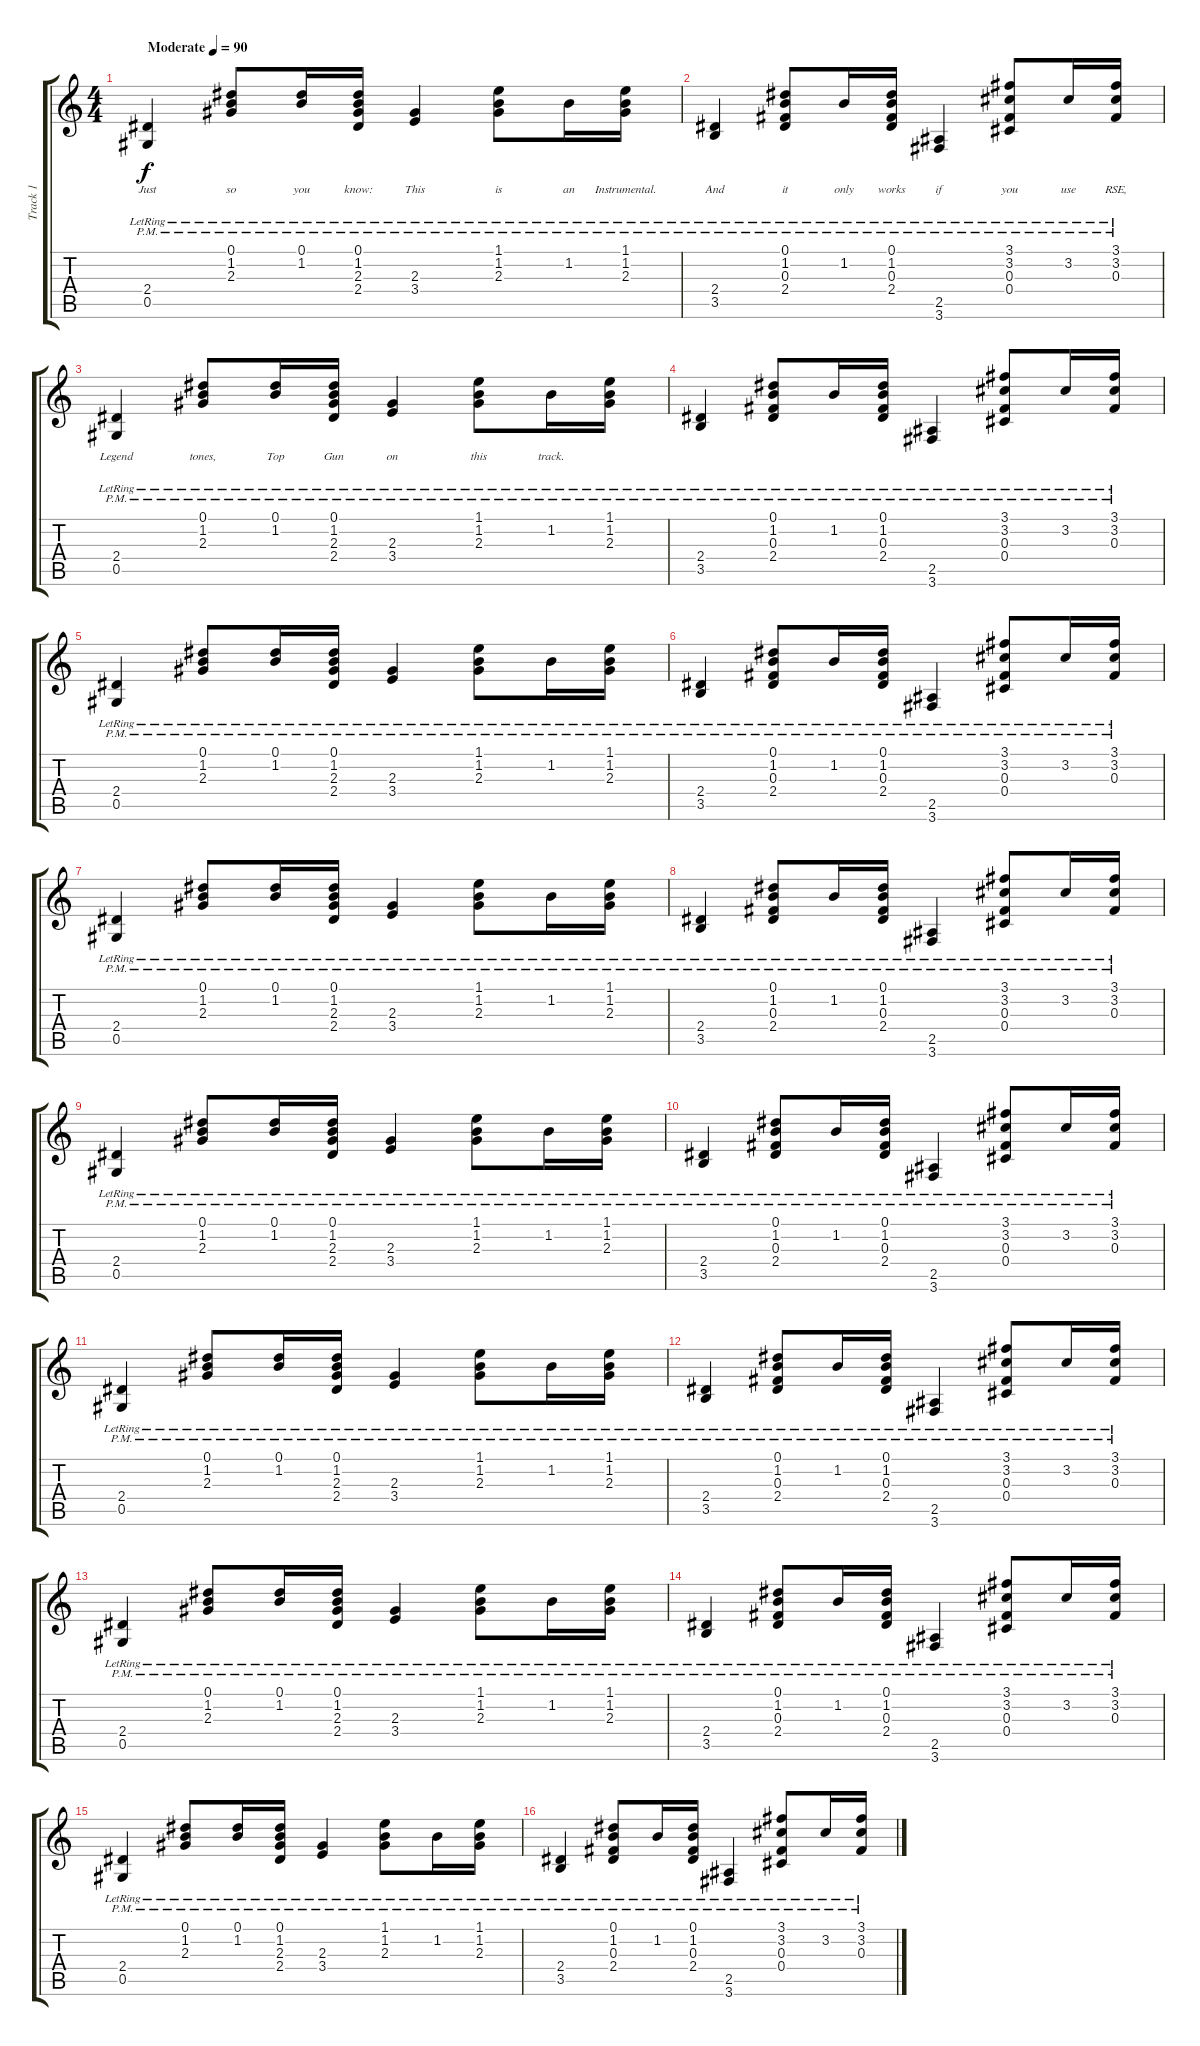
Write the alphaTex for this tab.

\track ("Track 1" "Track 1") {instrument overdrivenguitar}
\staff {score tabs}
\tuning (Eb4 Bb3 Gb3 Db3 Ab2 Eb2) {hide}
\ts (4 4)
\tempo (90 "Moderate")
\clef g2
\ks c
(2.4{pm lr} 0.5{pm lr}).4{lyrics (0 "Just") lyrics (1 "") lyrics (2 "") lyrics (3 "") lyrics (4 "") dy f instrument overdrivenguitar} (0.1{pm lr} 1.2{pm lr} 2.3{pm lr}).8{lyrics (0 "so") lyrics (1 "") lyrics (2 "") lyrics (3 "") lyrics (4 "")} (0.1{pm lr} 1.2{pm lr}).16{lyrics (0 "you") lyrics (1 "") lyrics (2 "") lyrics (3 "") lyrics (4 "")} (0.1{pm lr} 1.2{pm lr} 2.3{pm lr} 2.4{pm lr}).16{lyrics (0 "know:") lyrics (1 "") lyrics (2 "") lyrics (3 "") lyrics (4 "")} (2.3{pm lr} 3.4{pm lr}).4{lyrics (0 "This") lyrics (1 "") lyrics (2 "") lyrics (3 "") lyrics (4 "")} (1.1{pm lr} 1.2{pm lr} 2.3{pm lr}).8{lyrics (0 "is") lyrics (1 "") lyrics (2 "") lyrics (3 "") lyrics (4 "")} 1.2{pm lr}.16{lyrics (0 "an") lyrics (1 "") lyrics (2 "") lyrics (3 "") lyrics (4 "")} (1.1{pm lr} 1.2{pm lr} 2.3{pm lr}).16{lyrics (0 "Instrumental.") lyrics (1 "") lyrics (2 "") lyrics (3 "") lyrics (4 "")} |
(2.4{pm lr} 3.5{pm lr}).4{lyrics (0 "And") lyrics (1 "") lyrics (2 "") lyrics (3 "") lyrics (4 "")} (0.1{pm lr} 1.2{pm lr} 0.3{pm lr} 2.4{pm lr}).8{lyrics (0 "it") lyrics (1 "") lyrics (2 "") lyrics (3 "") lyrics (4 "")} 1.2{pm lr}.16{lyrics (0 "only") lyrics (1 "") lyrics (2 "") lyrics (3 "") lyrics (4 "")} (0.1{pm lr} 1.2{pm lr} 0.3{pm lr} 2.4{pm lr}).16{lyrics (0 "works") lyrics (1 "") lyrics (2 "") lyrics (3 "") lyrics (4 "")} (2.5{pm lr} 3.6{pm lr}).4{lyrics (0 "if") lyrics (1 "") lyrics (2 "") lyrics (3 "") lyrics (4 "")} (3.1{pm lr} 3.2{pm lr} 0.3{pm lr} 0.4{pm lr}).8{lyrics (0 "you") lyrics (1 "") lyrics (2 "") lyrics (3 "") lyrics (4 "")} 3.2{pm lr}.16{lyrics (0 "use") lyrics (1 "") lyrics (2 "") lyrics (3 "") lyrics (4 "")} (3.1{pm lr} 3.2{pm lr} 0.3{pm lr}).16{lyrics (0 "RSE,") lyrics (1 "") lyrics (2 "") lyrics (3 "") lyrics (4 "")} |
(2.4{pm lr} 0.5{pm lr}).4{lyrics (0 "Legend") lyrics (1 "") lyrics (2 "") lyrics (3 "") lyrics (4 "")} (0.1{pm lr} 1.2{pm lr} 2.3{pm lr}).8{lyrics (0 "tones,") lyrics (1 "") lyrics (2 "") lyrics (3 "") lyrics (4 "")} (0.1{pm lr} 1.2{pm lr}).16{lyrics (0 "Top") lyrics (1 "") lyrics (2 "") lyrics (3 "") lyrics (4 "")} (0.1{pm lr} 1.2{pm lr} 2.3{pm lr} 2.4{pm lr}).16{lyrics (0 "Gun") lyrics (1 "") lyrics (2 "") lyrics (3 "") lyrics (4 "")} (2.3{pm lr} 3.4{pm lr}).4{lyrics (0 "on") lyrics (1 "") lyrics (2 "") lyrics (3 "") lyrics (4 "")} (1.1{pm lr} 1.2{pm lr} 2.3{pm lr}).8{lyrics (0 "this") lyrics (1 "") lyrics (2 "") lyrics (3 "") lyrics (4 "")} 1.2{pm lr}.16{lyrics (0 "track.") lyrics (1 "") lyrics (2 "") lyrics (3 "") lyrics (4 "")} (1.1{pm lr} 1.2{pm lr} 2.3{pm lr}).16 |
(2.4{pm lr} 3.5{pm lr}).4 (0.1{pm lr} 1.2{pm lr} 0.3{pm lr} 2.4{pm lr}).8 1.2{pm lr}.16 (0.1{pm lr} 1.2{pm lr} 0.3{pm lr} 2.4{pm lr}).16 (2.5{pm lr} 3.6{pm lr}).4 (3.1{pm lr} 3.2{pm lr} 0.3{pm lr} 0.4{pm lr}).8 3.2{pm lr}.16 (3.1{pm lr} 3.2{pm lr} 0.3{pm lr}).16 |
(2.4{pm lr} 0.5{pm lr}).4 (0.1{pm lr} 1.2{pm lr} 2.3{pm lr}).8 (0.1{pm lr} 1.2{pm lr}).16 (0.1{pm lr} 1.2{pm lr} 2.3{pm lr} 2.4{pm lr}).16 (2.3{pm lr} 3.4{pm lr}).4 (1.1{pm lr} 1.2{pm lr} 2.3{pm lr}).8 1.2{pm lr}.16 (1.1{pm lr} 1.2{pm lr} 2.3{pm lr}).16 |
(2.4{pm lr} 3.5{pm lr}).4 (0.1{pm lr} 1.2{pm lr} 0.3{pm lr} 2.4{pm lr}).8 1.2{pm lr}.16 (0.1{pm lr} 1.2{pm lr} 0.3{pm lr} 2.4{pm lr}).16 (2.5{pm lr} 3.6{pm lr}).4 (3.1{pm lr} 3.2{pm lr} 0.3{pm lr} 0.4{pm lr}).8 3.2{pm lr}.16 (3.1{pm lr} 3.2{pm lr} 0.3{pm lr}).16 |
(2.4{pm lr} 0.5{pm lr}).4 (0.1{pm lr} 1.2{pm lr} 2.3{pm lr}).8 (0.1{pm lr} 1.2{pm lr}).16 (0.1{pm lr} 1.2{pm lr} 2.3{pm lr} 2.4{pm lr}).16 (2.3{pm lr} 3.4{pm lr}).4 (1.1{pm lr} 1.2{pm lr} 2.3{pm lr}).8 1.2{pm lr}.16 (1.1{pm lr} 1.2{pm lr} 2.3{pm lr}).16 |
(2.4{pm lr} 3.5{pm lr}).4 (0.1{pm lr} 1.2{pm lr} 0.3{pm lr} 2.4{pm lr}).8 1.2{pm lr}.16 (0.1{pm lr} 1.2{pm lr} 0.3{pm lr} 2.4{pm lr}).16 (2.5{pm lr} 3.6{pm lr}).4 (3.1{pm lr} 3.2{pm lr} 0.3{pm lr} 0.4{pm lr}).8 3.2{pm lr}.16 (3.1{pm lr} 3.2{pm lr} 0.3{pm lr}).16 |
(2.4{pm lr} 0.5{pm lr}).4 (0.1{pm lr} 1.2{pm lr} 2.3{pm lr}).8 (0.1{pm lr} 1.2{pm lr}).16 (0.1{pm lr} 1.2{pm lr} 2.3{pm lr} 2.4{pm lr}).16 (2.3{pm lr} 3.4{pm lr}).4 (1.1{pm lr} 1.2{pm lr} 2.3{pm lr}).8 1.2{pm lr}.16 (1.1{pm lr} 1.2{pm lr} 2.3{pm lr}).16 |
(2.4{pm lr} 3.5{pm lr}).4 (0.1{pm lr} 1.2{pm lr} 0.3{pm lr} 2.4{pm lr}).8 1.2{pm lr}.16 (0.1{pm lr} 1.2{pm lr} 0.3{pm lr} 2.4{pm lr}).16 (2.5{pm lr} 3.6{pm lr}).4 (3.1{pm lr} 3.2{pm lr} 0.3{pm lr} 0.4{pm lr}).8 3.2{pm lr}.16 (3.1{pm lr} 3.2{pm lr} 0.3{pm lr}).16 |
(2.4{pm lr} 0.5{pm lr}).4 (0.1{pm lr} 1.2{pm lr} 2.3{pm lr}).8 (0.1{pm lr} 1.2{pm lr}).16 (0.1{pm lr} 1.2{pm lr} 2.3{pm lr} 2.4{pm lr}).16 (2.3{pm lr} 3.4{pm lr}).4 (1.1{pm lr} 1.2{pm lr} 2.3{pm lr}).8 1.2{pm lr}.16 (1.1{pm lr} 1.2{pm lr} 2.3{pm lr}).16 |
(2.4{pm lr} 3.5{pm lr}).4 (0.1{pm lr} 1.2{pm lr} 0.3{pm lr} 2.4{pm lr}).8 1.2{pm lr}.16 (0.1{pm lr} 1.2{pm lr} 0.3{pm lr} 2.4{pm lr}).16 (2.5{pm lr} 3.6{pm lr}).4 (3.1{pm lr} 3.2{pm lr} 0.3{pm lr} 0.4{pm lr}).8 3.2{pm lr}.16 (3.1{pm lr} 3.2{pm lr} 0.3{pm lr}).16 |
(2.4{pm lr} 0.5{pm lr}).4 (0.1{pm lr} 1.2{pm lr} 2.3{pm lr}).8 (0.1{pm lr} 1.2{pm lr}).16 (0.1{pm lr} 1.2{pm lr} 2.3{pm lr} 2.4{pm lr}).16 (2.3{pm lr} 3.4{pm lr}).4 (1.1{pm lr} 1.2{pm lr} 2.3{pm lr}).8 1.2{pm lr}.16 (1.1{pm lr} 1.2{pm lr} 2.3{pm lr}).16 |
(2.4{pm lr} 3.5{pm lr}).4 (0.1{pm lr} 1.2{pm lr} 0.3{pm lr} 2.4{pm lr}).8 1.2{pm lr}.16 (0.1{pm lr} 1.2{pm lr} 0.3{pm lr} 2.4{pm lr}).16 (2.5{pm lr} 3.6{pm lr}).4 (3.1{pm lr} 3.2{pm lr} 0.3{pm lr} 0.4{pm lr}).8 3.2{pm lr}.16 (3.1{pm lr} 3.2{pm lr} 0.3{pm lr}).16 |
(2.4{pm lr} 0.5{pm lr}).4 (0.1{pm lr} 1.2{pm lr} 2.3{pm lr}).8 (0.1{pm lr} 1.2{pm lr}).16 (0.1{pm lr} 1.2{pm lr} 2.3{pm lr} 2.4{pm lr}).16 (2.3{pm lr} 3.4{pm lr}).4 (1.1{pm lr} 1.2{pm lr} 2.3{pm lr}).8 1.2{pm lr}.16 (1.1{pm lr} 1.2{pm lr} 2.3{pm lr}).16 |
(2.4{pm lr} 3.5{pm lr}).4 (0.1{pm lr} 1.2{pm lr} 0.3{pm lr} 2.4{pm lr}).8 1.2{pm lr}.16 (0.1{pm lr} 1.2{pm lr} 0.3{pm lr} 2.4{pm lr}).16 (2.5{pm lr} 3.6{pm lr}).4 (3.1{pm lr} 3.2{pm lr} 0.3{pm lr} 0.4{pm lr}).8 3.2{pm lr}.16 (3.1{pm lr} 3.2{pm lr} 0.3{pm lr}).16
